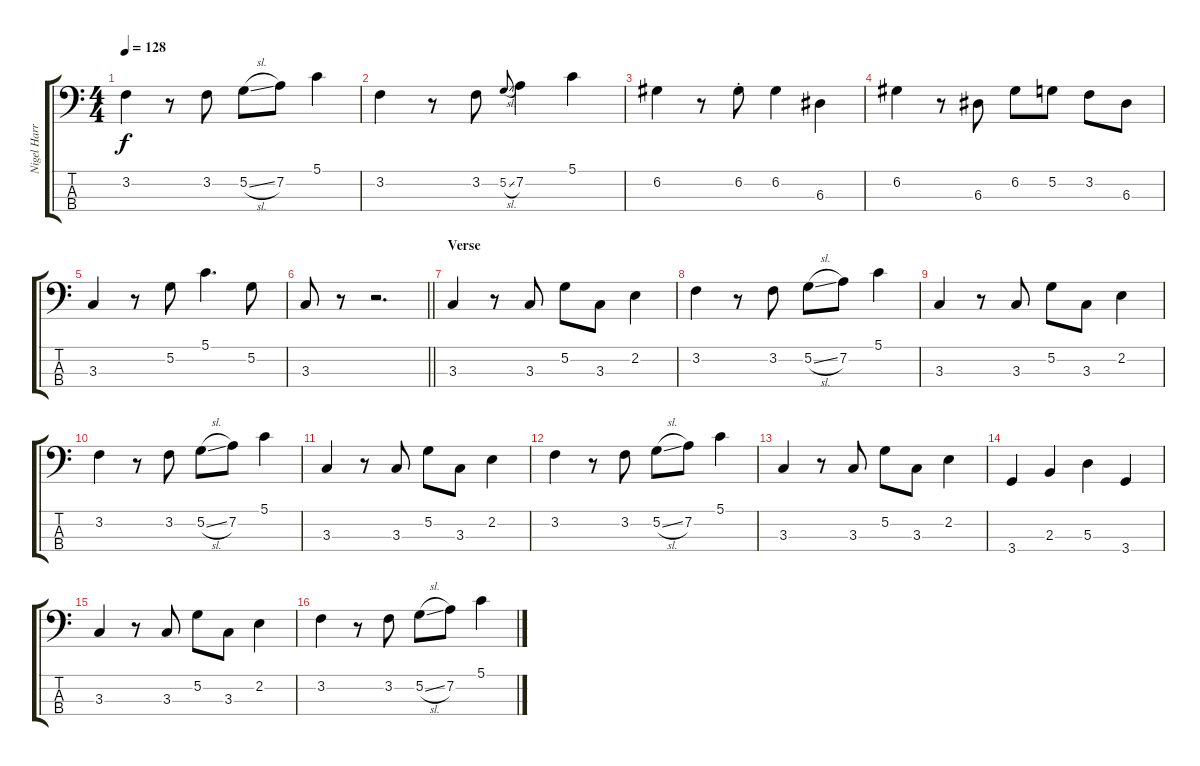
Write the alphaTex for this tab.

\track ("Nigel Harrison" "Nigel Harr") {instrument electricbassfinger}
\staff {score tabs}
\tuning (G2 D2 A1 E1) {hide}
\ts (4 4)
\tempo 128
\clef f4
\ks c
3.2.4{dy f} r.8 3.2.8 5.2{sl}.8 7.2.8 5.1.4 |
3.2.4 r.8 3.2.8 5.2{sl}.8{gr onbeat} 7.2.4 5.1.4 |
6.2.4 r.8 6.2{st}.8 6.2.4 6.3.4 |
6.2.4 r.8 6.3.8 6.2.8 5.2.8 3.2.8 6.3.8 |
3.3.4 r.8 5.2.8 5.1.4{d} 5.2.8 |
\barLineRight lightlight
3.3.8 r.8 r.2{d} |
\section ("" "Verse")
3.3.4 r.8 3.3.8 5.2.8 3.3.8 2.2.4 |
3.2.4 r.8 3.2.8 5.2{sl}.8 7.2.8 5.1.4 |
3.3.4 r.8 3.3.8 5.2.8 3.3.8 2.2.4 |
3.2.4 r.8 3.2.8 5.2{sl}.8 7.2.8 5.1.4 |
3.3.4 r.8 3.3.8 5.2.8 3.3.8 2.2.4 |
3.2.4 r.8 3.2.8 5.2{sl}.8 7.2.8 5.1.4 |
3.3.4 r.8 3.3.8 5.2.8 3.3.8 2.2.4 |
3.4.4 2.3.4 5.3.4 3.4.4 |
3.3.4 r.8 3.3.8 5.2.8 3.3.8 2.2.4 |
3.2.4 r.8 3.2.8 5.2{sl}.8 7.2.8 5.1.4
